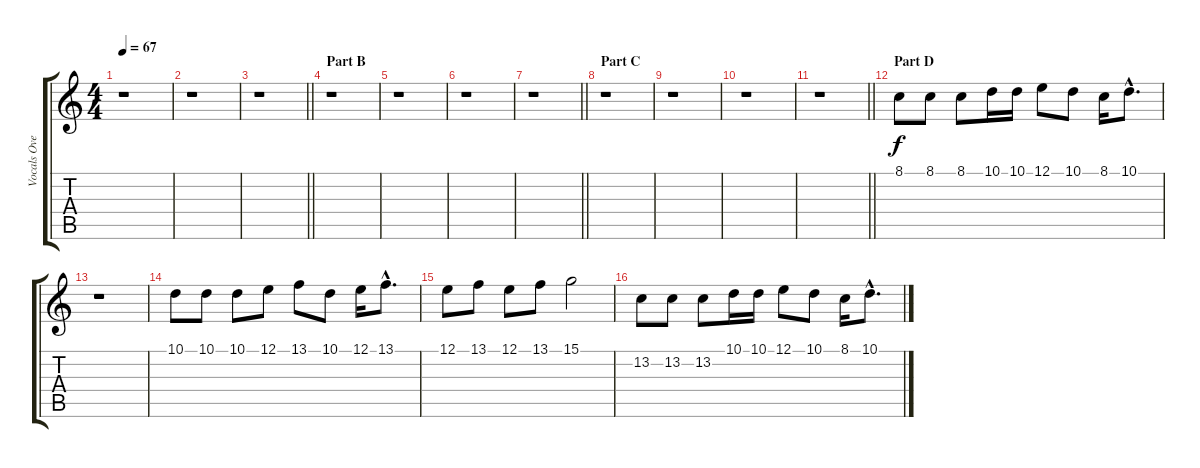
\track ("Vocals Overdub" "Vocals Ove") {instrument trumpet}
\staff {score tabs}
\tuning (E4 B3 G3 D3 A2 E2) {hide}
\ts (4 4)
\tempo 67
\clef g2
\ks c
r.1{dy f} |
r.1 |
\barLineRight lightlight
r.1 |
\section ("" "Part B")
r.1 |
r.1 |
r.1 |
\barLineRight lightlight
r.1 |
\section ("" "Part C")
r.1 |
r.1 |
r.1 |
\barLineRight lightlight
r.1 |
\section ("" "Part D")
8.1.8 8.1.8 8.1.8 10.1.16 10.1.16 12.1.8 10.1.8 8.1.16 10.1{hac}.8{d} |
r.1 |
10.1.8 10.1.8 10.1.8 12.1.8 13.1.8 10.1.8 12.1.16 13.1{hac}.8{d} |
12.1.8 13.1.8 12.1.8 13.1.8 15.1.2 |
13.2.8 13.2.8 13.2.8 10.1.16 10.1.16 12.1.8 10.1.8 8.1.16 10.1{hac}.8{d}
